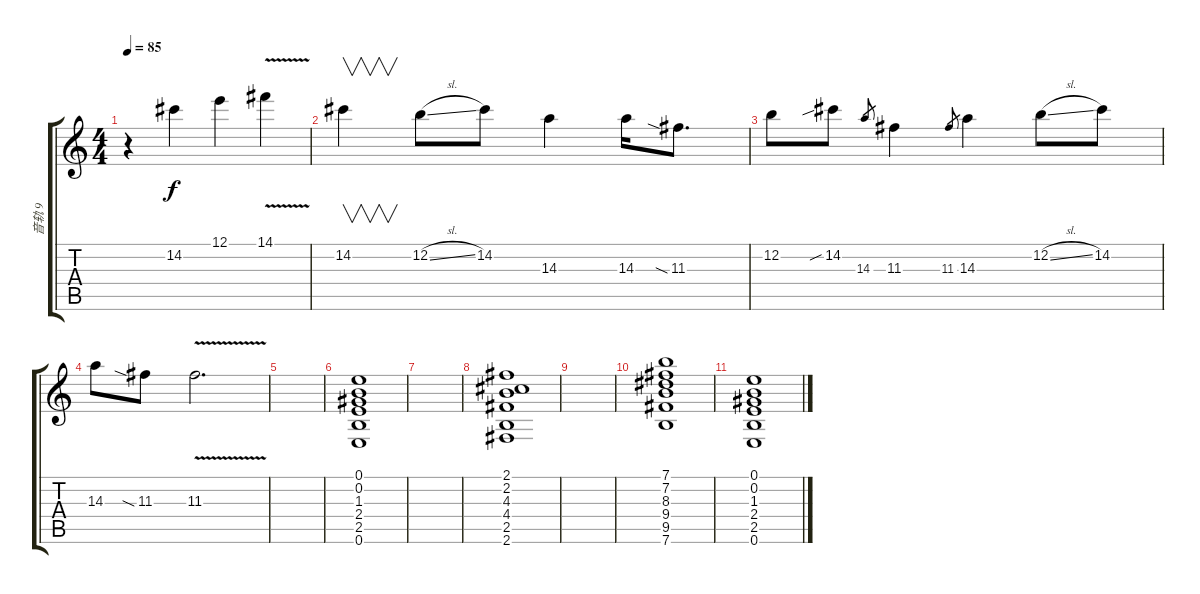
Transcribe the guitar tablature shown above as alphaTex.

\track ("音轨 9" "音轨 9") {instrument overdrivenguitar}
\staff {score tabs}
\tuning (E4 B3 G3 D3 A2 E2) {hide}
\ts (4 4)
\tempo 85
\clef g2
\ks c
r.4{dy f} 14.2.4 12.1.4 14.1{v}.4 |
14.2.4{v} 12.2{sl}.8 14.2.8 14.3.4 14.3.16 11.3{sia}.8{d} |
12.2.8 14.2{sib}.8 14.3.8{gr} 11.3.4 11.3.8{gr} 14.3.4 12.2{sl}.8 14.2.8 |
14.3.8 11.3{sia}.8 11.3{v}.2{d} |
|
(0.1 0.2 1.3 2.4 2.5 0.6).1 |
|
(2.1 2.2 4.3 4.4 2.5 2.6).1 |
|
(7.1 7.2 8.3 9.4 9.5 7.6).1 |
(0.1 0.2 1.3 2.4 2.5 0.6).1
